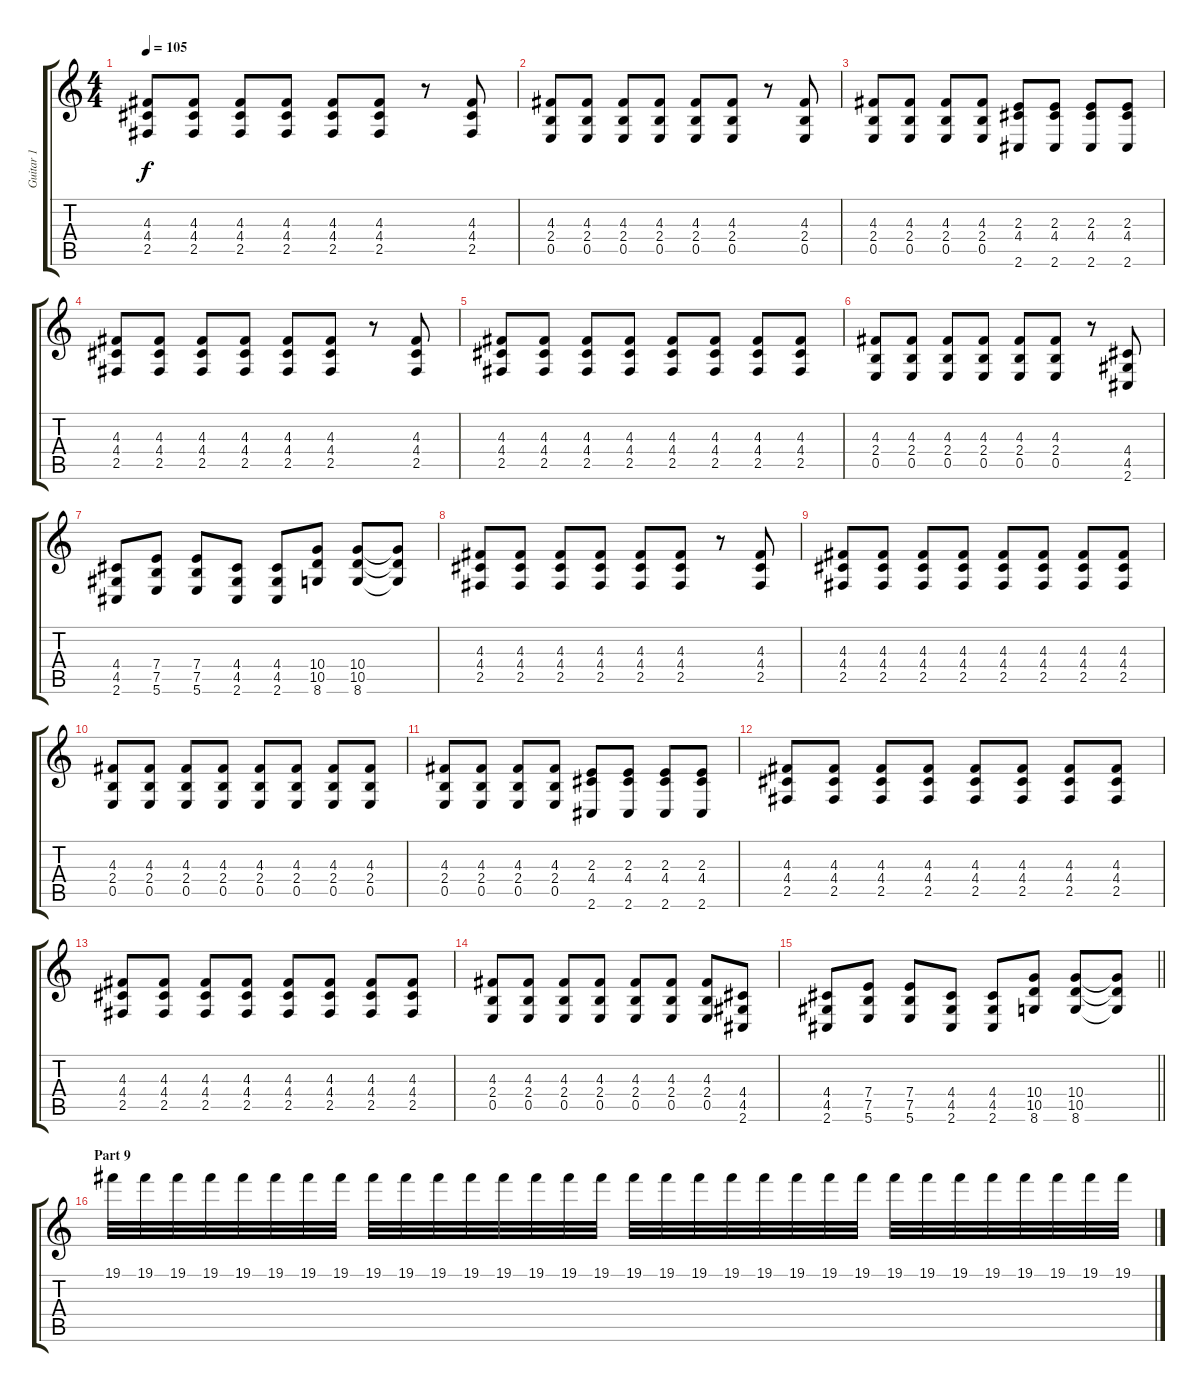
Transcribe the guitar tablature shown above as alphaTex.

\track ("Guitar 1" "Guitar 1") {instrument distortionguitar}
\staff {score tabs}
\tuning (B3 Gb3 D3 A2 E2 B1) {hide}
\ts (4 4)
\tempo 105
\clef g2
\ks c
(4.3 4.4 2.5).8{dy f} (4.3 4.4 2.5).8 (4.3 4.4 2.5).8 (4.3 4.4 2.5).8 (4.3 4.4 2.5).8 (4.3 4.4 2.5).8 r.8 (4.3 4.4 2.5).8 |
(4.3 2.4 0.5).8 (4.3 2.4 0.5).8 (4.3 2.4 0.5).8 (4.3 2.4 0.5).8 (4.3 2.4 0.5).8 (4.3 2.4 0.5).8 r.8 (4.3 2.4 0.5).8 |
(4.3 2.4 0.5).8 (4.3 2.4 0.5).8 (4.3 2.4 0.5).8 (4.3 2.4 0.5).8 (2.3 4.4 2.6).8 (2.3 4.4 2.6).8 (2.3 4.4 2.6).8 (2.3 4.4 2.6).8 |
(4.3 4.4 2.5).8 (4.3 4.4 2.5).8 (4.3 4.4 2.5).8 (4.3 4.4 2.5).8 (4.3 4.4 2.5).8 (4.3 4.4 2.5).8 r.8 (4.3 4.4 2.5).8 |
(4.3 4.4 2.5).8 (4.3 4.4 2.5).8 (4.3 4.4 2.5).8 (4.3 4.4 2.5).8 (4.3 4.4 2.5).8 (4.3 4.4 2.5).8 (4.3 4.4 2.5).8 (4.3 4.4 2.5).8 |
(4.3 2.4 0.5).8 (4.3 2.4 0.5).8 (4.3 2.4 0.5).8 (4.3 2.4 0.5).8 (4.3 2.4 0.5).8 (4.3 2.4 0.5).8 r.8 (4.4 4.5 2.6).8 |
(4.4 4.5 2.6).8 (7.4 7.5 5.6).8 (7.4 7.5 5.6).8 (4.4 4.5 2.6).8 (4.4 4.5 2.6).8 (10.4 10.5 8.6).8 (10.4 10.5 8.6).8 (10.4{t} 10.5{t} 8.6{t}).8 |
(4.3 4.4 2.5).8 (4.3 4.4 2.5).8 (4.3 4.4 2.5).8 (4.3 4.4 2.5).8 (4.3 4.4 2.5).8 (4.3 4.4 2.5).8 r.8 (4.3 4.4 2.5).8 |
(4.3 4.4 2.5).8 (4.3 4.4 2.5).8 (4.3 4.4 2.5).8 (4.3 4.4 2.5).8 (4.3 4.4 2.5).8 (4.3 4.4 2.5).8 (4.3 4.4 2.5).8 (4.3 4.4 2.5).8 |
(4.3 2.4 0.5).8 (4.3 2.4 0.5).8 (4.3 2.4 0.5).8 (4.3 2.4 0.5).8 (4.3 2.4 0.5).8 (4.3 2.4 0.5).8 (4.3 2.4 0.5).8 (4.3 2.4 0.5).8 |
(4.3 2.4 0.5).8 (4.3 2.4 0.5).8 (4.3 2.4 0.5).8 (4.3 2.4 0.5).8 (2.3 4.4 2.6).8 (2.3 4.4 2.6).8 (2.3 4.4 2.6).8 (2.3 4.4 2.6).8 |
(4.3 4.4 2.5).8 (4.3 4.4 2.5).8 (4.3 4.4 2.5).8 (4.3 4.4 2.5).8 (4.3 4.4 2.5).8 (4.3 4.4 2.5).8 (4.3 4.4 2.5).8 (4.3 4.4 2.5).8 |
(4.3 4.4 2.5).8 (4.3 4.4 2.5).8 (4.3 4.4 2.5).8 (4.3 4.4 2.5).8 (4.3 4.4 2.5).8 (4.3 4.4 2.5).8 (4.3 4.4 2.5).8 (4.3 4.4 2.5).8 |
(4.3 2.4 0.5).8 (4.3 2.4 0.5).8 (4.3 2.4 0.5).8 (4.3 2.4 0.5).8 (4.3 2.4 0.5).8 (4.3 2.4 0.5).8 (4.3 2.4 0.5).8 (4.4 4.5 2.6).8 |
\barLineRight lightlight
(4.4 4.5 2.6).8 (7.4 7.5 5.6).8 (7.4 7.5 5.6).8 (4.4 4.5 2.6).8 (4.4 4.5 2.6).8 (10.4 10.5 8.6).8 (10.4 10.5 8.6).8 (10.4{t} 10.5{t} 8.6{t}).8 |
\section ("" "Part 9")
19.1.32{volume 10} 19.1.32 19.1.32 19.1.32 19.1.32 19.1.32 19.1.32 19.1.32 19.1.32 19.1.32 19.1.32 19.1.32 19.1.32 19.1.32 19.1.32 19.1.32 19.1.32 19.1.32 19.1.32 19.1.32 19.1.32 19.1.32 19.1.32 19.1.32 19.1.32 19.1.32 19.1.32 19.1.32 19.1.32 19.1.32 19.1.32 19.1.32
